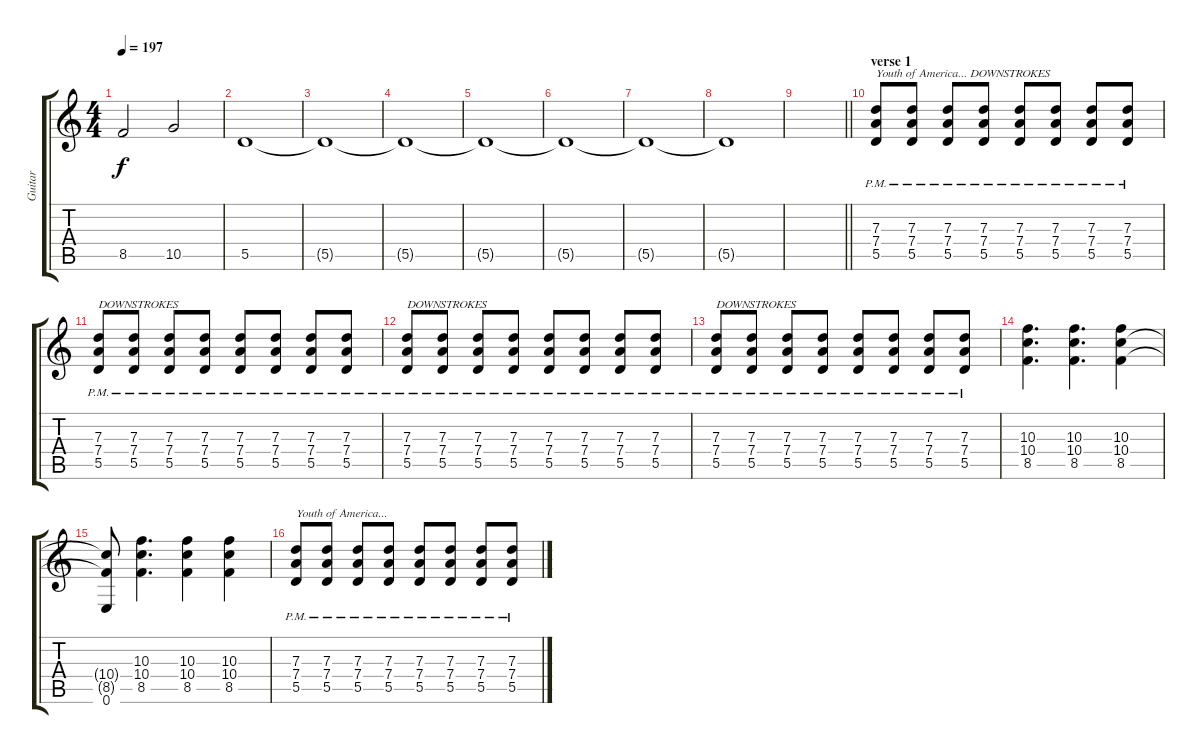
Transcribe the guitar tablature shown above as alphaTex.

\track ("Guitar" "Guitar") {instrument distortionguitar}
\staff {score tabs}
\tuning (E4 B3 G3 D3 A2 E2) {hide}
\ts (4 4)
\tempo 197
\clef g2
\ks c
8.5.2{dy f} 10.5.2 |
5.5.1 |
5.5{t}.1 |
5.5{t}.1 |
5.5{t}.1 |
5.5{t}.1 |
5.5{t}.1 |
5.5{t}.1 |
\barLineRight lightlight
|
\section ("" "verse 1")
(7.3{pm} 7.4{pm} 5.5{pm}).8{txt "Youth of America... DOWNSTROKES"} (7.3{pm} 7.4{pm} 5.5{pm}).8 (7.3{pm} 7.4{pm} 5.5{pm}).8 (7.3{pm} 7.4{pm} 5.5{pm}).8 (7.3{pm} 7.4{pm} 5.5{pm}).8 (7.3{pm} 7.4{pm} 5.5{pm}).8 (7.3{pm} 7.4{pm} 5.5{pm}).8 (7.3{pm} 7.4{pm} 5.5{pm}).8 |
(7.3{pm} 7.4{pm} 5.5{pm}).8{txt "DOWNSTROKES"} (7.3{pm} 7.4{pm} 5.5{pm}).8 (7.3{pm} 7.4{pm} 5.5{pm}).8 (7.3{pm} 7.4{pm} 5.5{pm}).8 (7.3{pm} 7.4{pm} 5.5{pm}).8 (7.3{pm} 7.4{pm} 5.5{pm}).8 (7.3{pm} 7.4{pm} 5.5{pm}).8 (7.3{pm} 7.4{pm} 5.5{pm}).8 |
(7.3{pm} 7.4{pm} 5.5{pm}).8{txt "DOWNSTROKES"} (7.3{pm} 7.4{pm} 5.5{pm}).8 (7.3{pm} 7.4{pm} 5.5{pm}).8 (7.3{pm} 7.4{pm} 5.5{pm}).8 (7.3{pm} 7.4{pm} 5.5{pm}).8 (7.3{pm} 7.4{pm} 5.5{pm}).8 (7.3{pm} 7.4{pm} 5.5{pm}).8 (7.3{pm} 7.4{pm} 5.5{pm}).8 |
(7.3{pm} 7.4{pm} 5.5{pm}).8{txt "DOWNSTROKES"} (7.3{pm} 7.4{pm} 5.5{pm}).8 (7.3{pm} 7.4{pm} 5.5{pm}).8 (7.3{pm} 7.4{pm} 5.5{pm}).8 (7.3{pm} 7.4{pm} 5.5{pm}).8 (7.3{pm} 7.4{pm} 5.5{pm}).8 (7.3{pm} 7.4{pm} 5.5{pm}).8 (7.3{pm} 7.4{pm} 5.5{pm}).8 |
(10.3 10.4 8.5).4{d} (10.3 10.4 8.5).4{d} (10.3 10.4 8.5).4 |
(10.4{t} 8.5{t} 0.6).8 (10.3 10.4 8.5).4{d} (10.3 10.4 8.5).4 (10.3 10.4 8.5).4 |
(7.3{pm} 7.4{pm} 5.5{pm}).8{txt "Youth of America..."} (7.3{pm} 7.4{pm} 5.5{pm}).8 (7.3{pm} 7.4{pm} 5.5{pm}).8 (7.3{pm} 7.4{pm} 5.5{pm}).8 (7.3{pm} 7.4{pm} 5.5{pm}).8 (7.3{pm} 7.4{pm} 5.5{pm}).8 (7.3{pm} 7.4{pm} 5.5{pm}).8 (7.3{pm} 7.4{pm} 5.5{pm}).8
